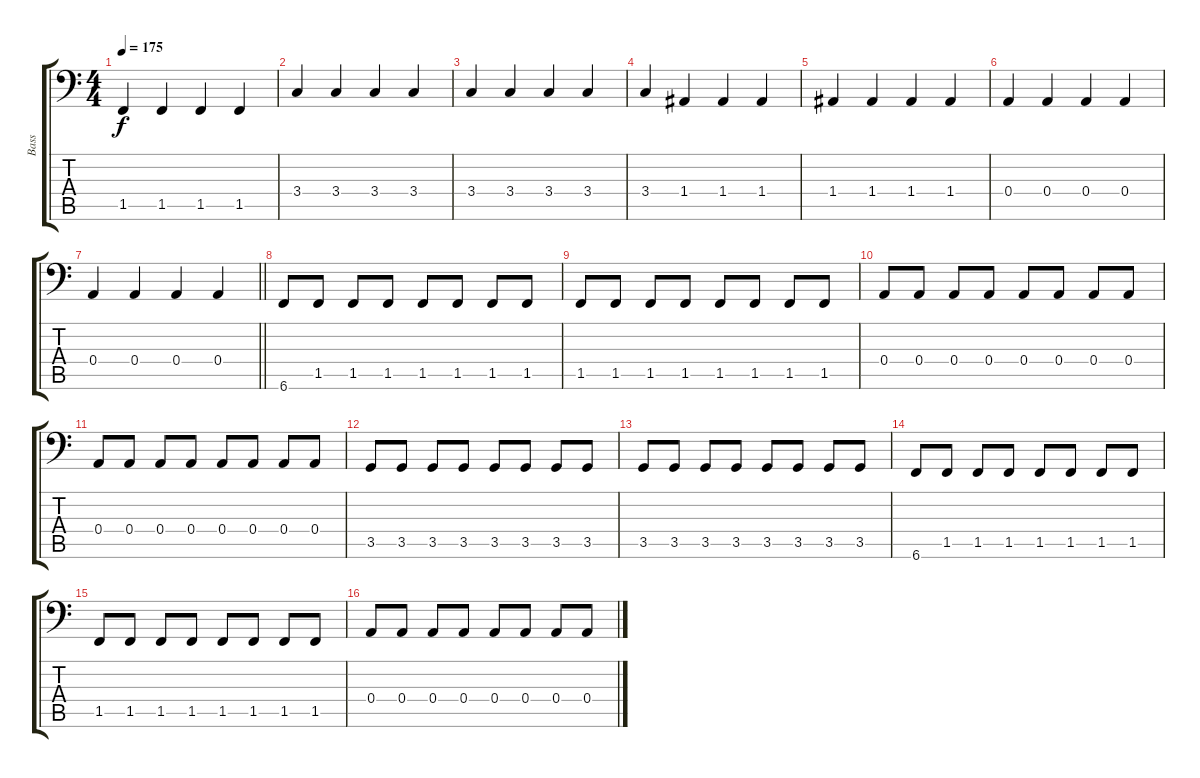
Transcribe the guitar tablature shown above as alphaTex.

\track ("Bass" "Bass") {instrument synthbass2}
\staff {score tabs}
\tuning (C3 G2 D2 A1 E1 B0) {hide}
\ts (4 4)
\tempo 175
\clef f4
\ks c
1.5.4{dy f} 1.5.4 1.5.4 1.5.4 |
3.4.4 3.4.4 3.4.4 3.4.4 |
3.4.4 3.4.4 3.4.4 3.4.4 |
3.4.4 1.4.4 1.4.4 1.4.4 |
1.4.4 1.4.4 1.4.4 1.4.4 |
0.4.4 0.4.4 0.4.4 0.4.4 |
\barLineRight lightlight
0.4.4 0.4.4 0.4.4 0.4.4 |
6.6.8 1.5.8 1.5.8 1.5.8 1.5.8 1.5.8 1.5.8 1.5.8 |
1.5.8 1.5.8 1.5.8 1.5.8 1.5.8 1.5.8 1.5.8 1.5.8 |
0.4.8 0.4.8 0.4.8 0.4.8 0.4.8 0.4.8 0.4.8 0.4.8 |
0.4.8 0.4.8 0.4.8 0.4.8 0.4.8 0.4.8 0.4.8 0.4.8 |
3.5.8 3.5.8 3.5.8 3.5.8 3.5.8 3.5.8 3.5.8 3.5.8 |
3.5.8 3.5.8 3.5.8 3.5.8 3.5.8 3.5.8 3.5.8 3.5.8 |
6.6.8 1.5.8 1.5.8 1.5.8 1.5.8 1.5.8 1.5.8 1.5.8 |
1.5.8 1.5.8 1.5.8 1.5.8 1.5.8 1.5.8 1.5.8 1.5.8 |
0.4.8 0.4.8 0.4.8 0.4.8 0.4.8 0.4.8 0.4.8 0.4.8
